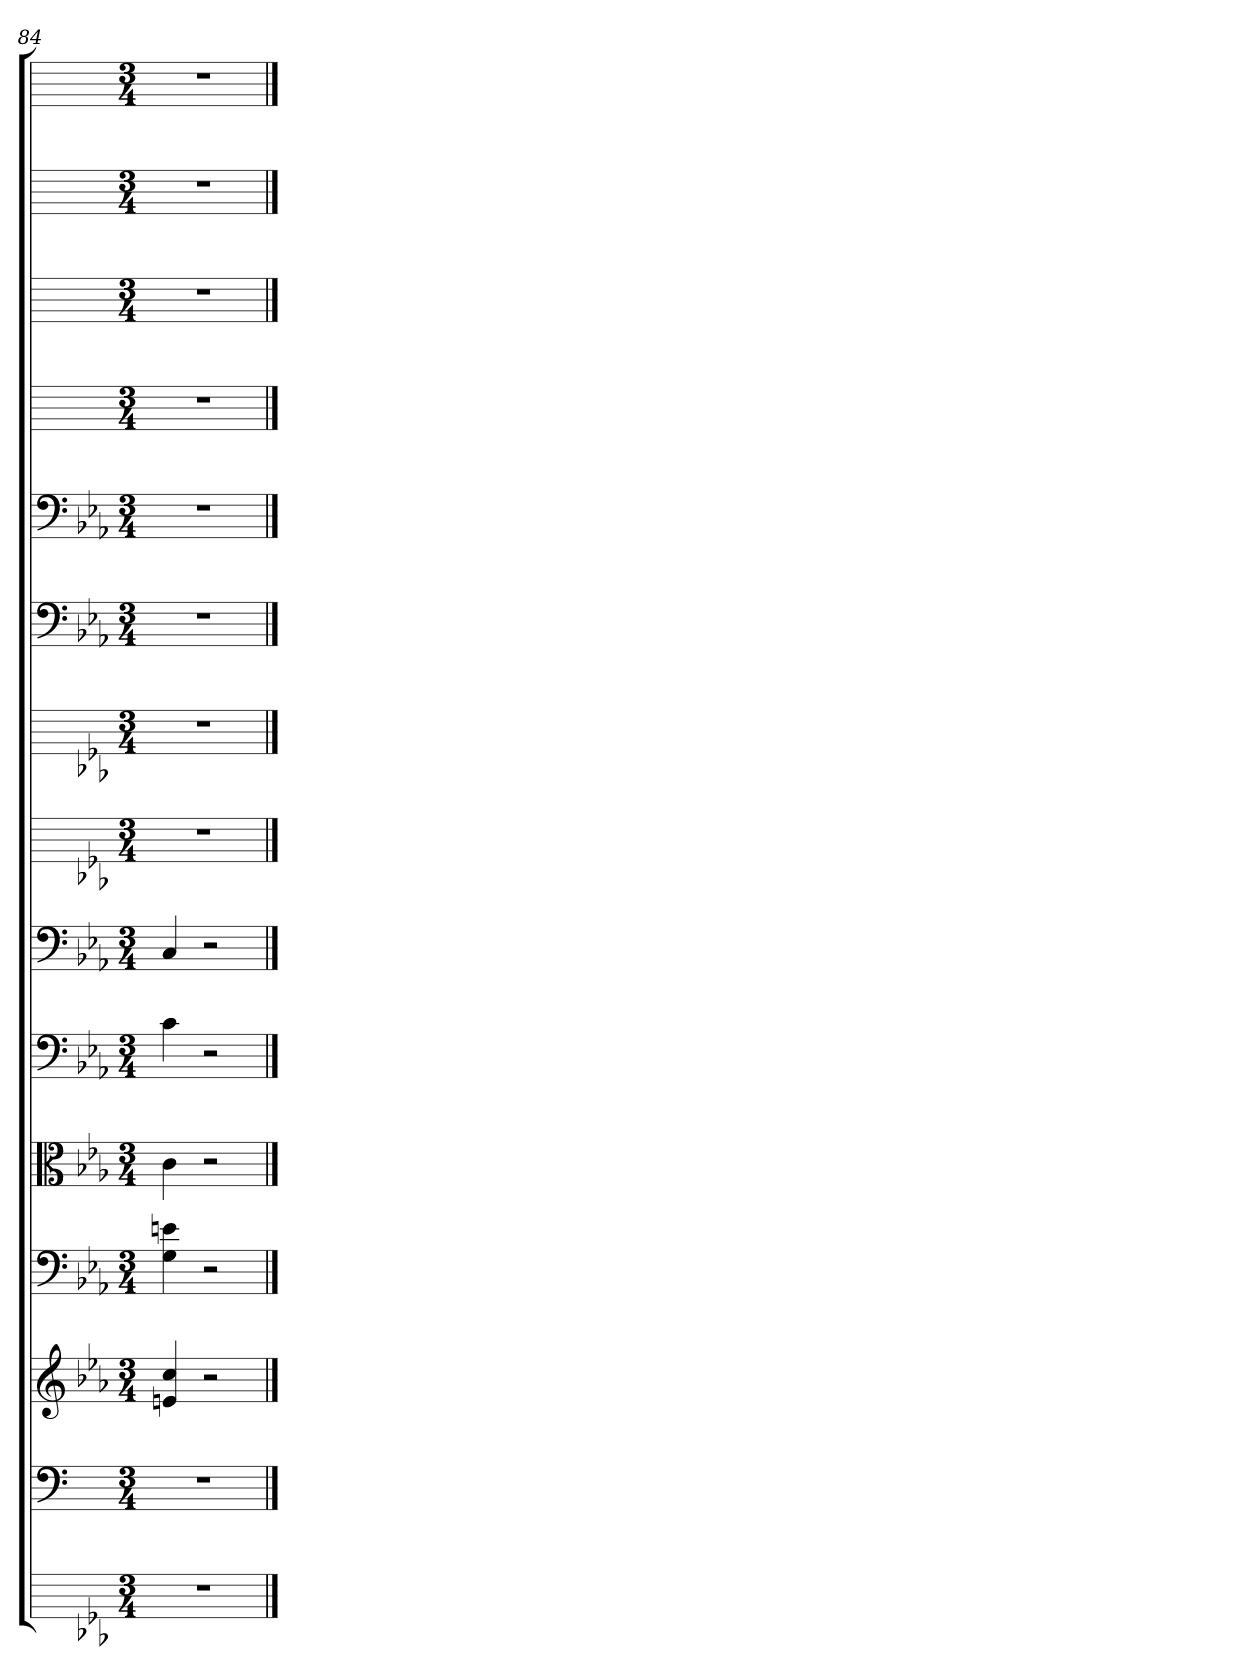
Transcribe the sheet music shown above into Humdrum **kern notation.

**kern	**kern	**kern	**kern	**kern	**kern	**kern	**kern	**kern	**kern	**kern	**kern	**kern	**kern	**kern
*part15	*part14	*part13	*part12	*part11	*part10	*part9	*part8	*part7	*part6	*part5	*part4	*part3	*part2	*part1
*staff15	*staff14	*staff13	*staff12	*staff11	*staff10	*staff9	*staff8	*staff7	*staff6	*staff5	*staff4	*staff3	*staff2	*staff1
*	*clefF4	*	*	*clefC3	*clefF4	*clefF4	*	*	*clefF4	*clefF4	*	*	*	*
*k[b-e-a-]	*k[]	*k[b-e-a-]	*k[b-e-a-]	*k[b-e-a-]	*k[b-e-a-]	*k[b-e-a-]	*k[b-e-a-]	*k[b-e-a-]	*k[b-e-a-]	*k[b-e-a-]	*k[]	*k[]	*k[]	*k[]
*M3/4	*M3/4	*M3/4	*M3/4	*M3/4	*M3/4	*M3/4	*M3/4	*M3/4	*M3/4	*M3/4	*M3/4	*M3/4	*M3/4	*M3/4
=84	=84	=84	=84	=84	=84	=84	=84	=84	=84	=84	=84	=84	=84	=84
2.r	2.r	4en 4cc	4G 4en	4c	4c	4C	2.r	2.r	2.r	2.r	2.r	2.r	2.r	2.r
.	.	2r	2r	2r	2r	2r	.	.	.	.	.	.	.	.
==	==	==	==	==	==	==	==	==	==	==	==	==	==	==
*-	*-	*-	*-	*-	*-	*-	*-	*-	*-	*-	*-	*-	*-	*-
